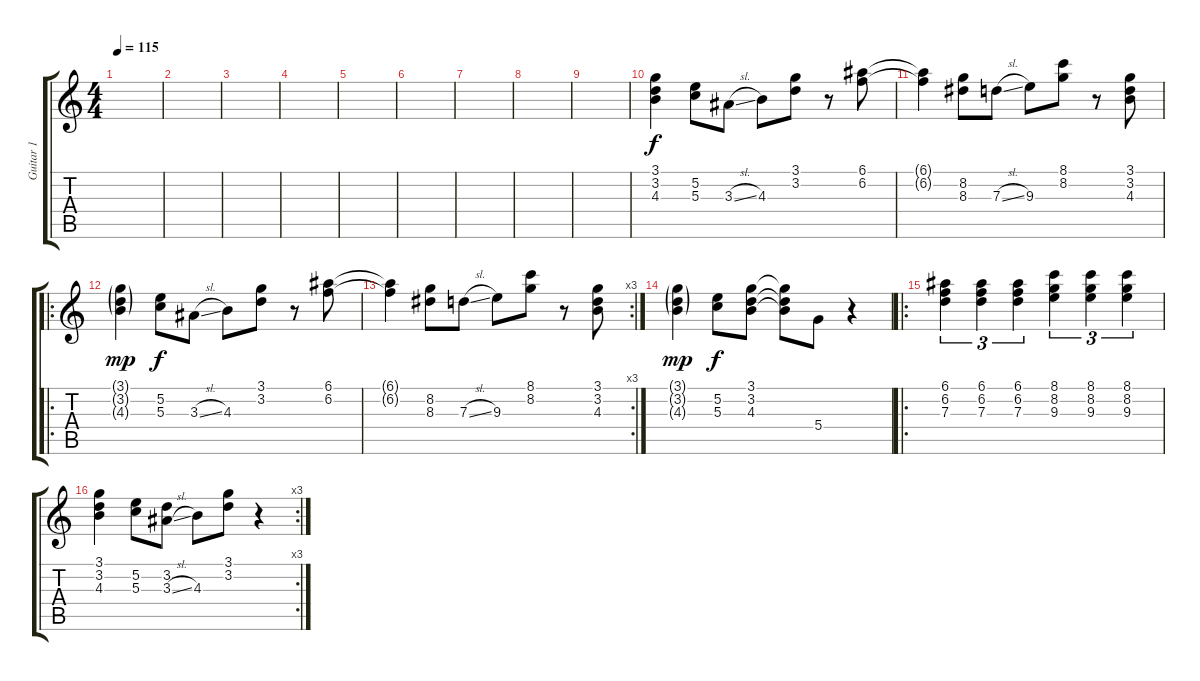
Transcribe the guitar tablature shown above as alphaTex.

\track ("Guitar 1" "Guitar 1") {instrument electricguitarclean}
\staff {score tabs}
\tuning (E4 B3 G3 D3 A2 E2) {hide}
\ts (4 4)
\tempo 115
\clef g2
\ks c
|
|
|
|
|
|
|
|
|
(3.1 3.2 4.3).4 (5.2 5.3).8 3.3{sl}.8 4.3.8 (3.1 3.2).8 r.8 (6.1 6.2).8 |
(6.1{t} 6.2{t}).4 (8.2 8.3).8 7.3{sl}.8 9.3.8 (8.1 8.2).8 r.8 (3.1 3.2 4.3).8 |
\ro
(3.1{g} 3.2{g} 4.3{g}).4{dy mp} (5.2 5.3).8{dy f} 3.3{sl}.8 4.3.8 (3.1 3.2).8 r.8 (6.1 6.2).8 |
\rc 3
(6.1{t} 6.2{t}).4 (8.2 8.3).8 7.3{sl}.8 9.3.8 (8.1 8.2).8 r.8 (3.1 3.2 4.3).8 |
(3.1{g} 3.2{g} 4.3{g}).4{dy mp} (5.2 5.3).8{dy f} (3.1 3.2 4.3).8 (3.1{t} 3.2{t} 4.3{t}).8 5.4.8 r.4 |
\ro
(6.1 6.2 7.3).4{tu (3 2)} (6.1 6.2 7.3).4{tu (3 2)} (6.1 6.2 7.3).4{tu (3 2)} (8.1 8.2 9.3).4{tu (3 2)} (8.1 8.2 9.3).4{tu (3 2)} (8.1 8.2 9.3).4{tu (3 2)} |
\rc 3
(3.1 3.2 4.3).4 (5.2 5.3).8 (3.2 3.3{sl}).8 4.3.8 (3.1 3.2).8 r.4
